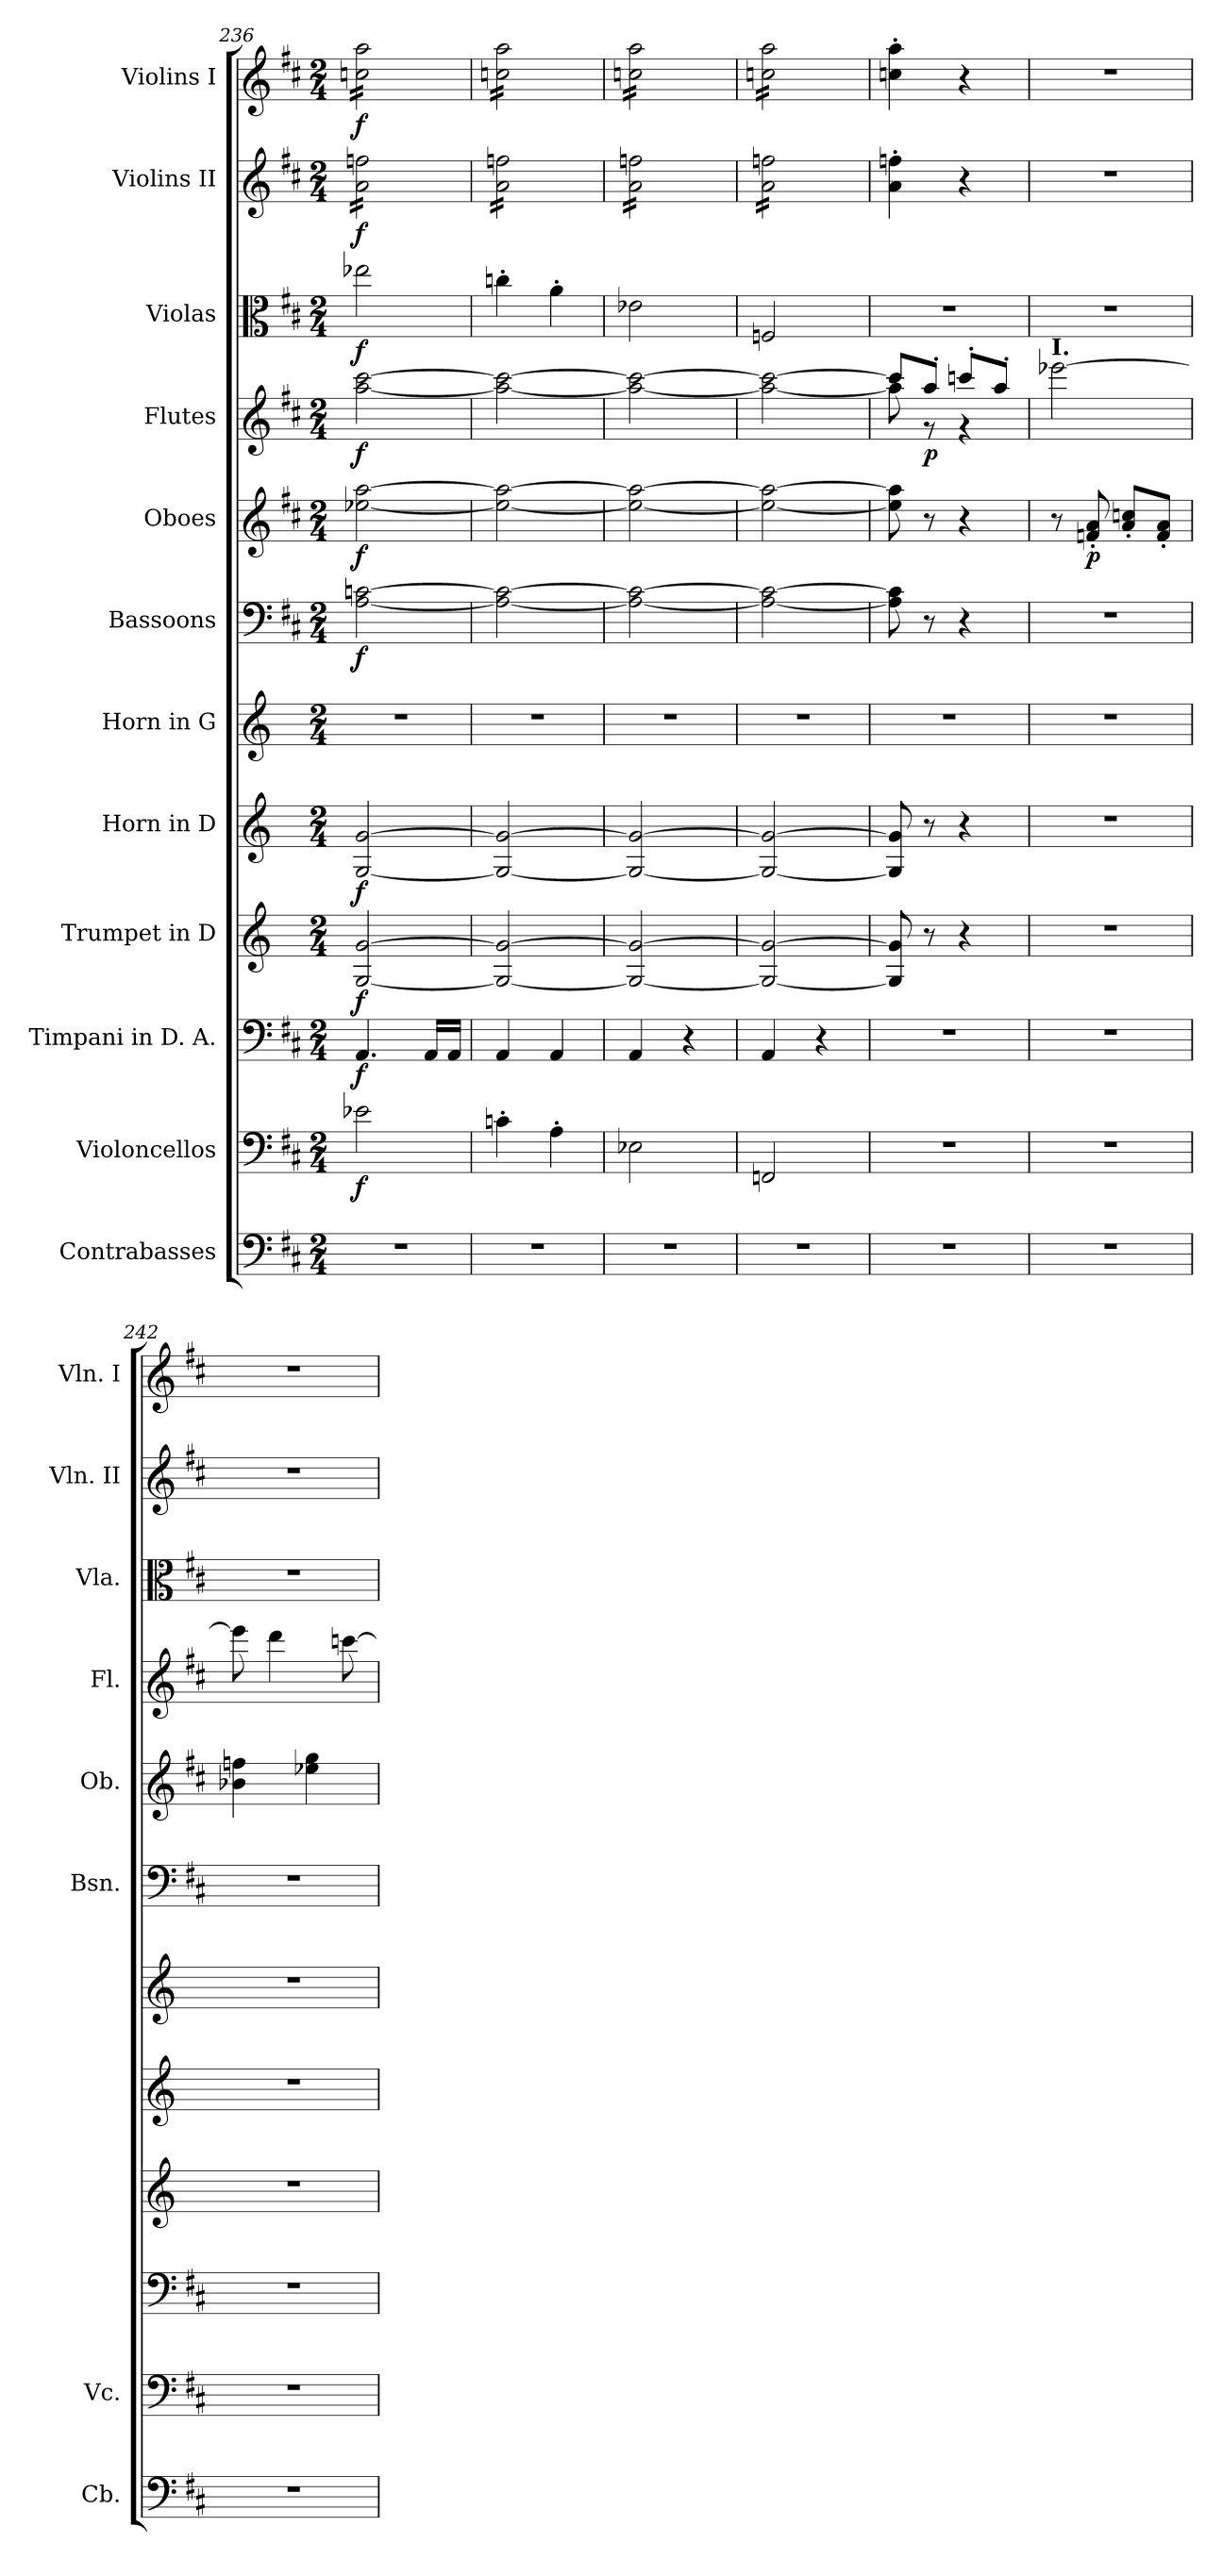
**kern	**kern	**dynam	**kern	**dynam	**kern	**dynam	**kern	**dynam	**kern	**kern	**dynam	**kern	**dynam	**kern	**dynam	**kern	**dynam	**kern	**dynam	**kern	**dynam
*part12	*part11	*part11	*part10	*part10	*part9	*part9	*part8	*part8	*part7	*part6	*part6	*part5	*part5	*part4	*part4	*part3	*part3	*part2	*part2	*part1	*part1
*staff12	*staff11	*staff11	*staff10	*staff10	*staff9	*staff9	*staff8	*staff8	*staff7	*staff6	*staff6	*staff5	*staff5	*staff4	*staff4	*staff3	*staff3	*staff2	*staff2	*staff1	*staff1
*I"Contrabasses	*I"Violoncellos	*	*I"Timpani in D. A.	*	*I"Trumpet in D	*	*I"Horn in D	*	*I"Horn in G	*I"Bassoons	*	*I"Oboes	*	*I"Flutes	*	*I"Violas	*	*I"Violins II	*	*I"Violins I	*
*I'Cb.	*I'Vc.	*	*	*	*	*	*	*	*	*I'Bsn.	*	*I'Ob.	*	*I'Fl.	*	*I'Vla.	*	*I'Vln. II	*	*I'Vln. I	*
*clefF4	*clefF4	*	*clefF4	*	*clefG2	*	*clefG2	*	*clefG2	*clefF4	*	*clefG2	*	*clefG2	*	*clefC3	*	*clefG2	*	*clefG2	*
*ITrd7c12	*	*	*	*	*ITrd-1c-2	*	*ITrd6c10	*	*ITrd3c5	*	*	*	*	*	*	*	*	*	*	*	*
*k[f#c#]	*k[f#c#]	*	*k[f#c#]	*	*k[f#c#]	*	*k[f#c#]	*	*k[f#]	*k[f#c#]	*	*k[f#c#]	*	*k[f#c#]	*	*k[f#c#]	*	*k[f#c#]	*	*k[f#c#]	*
*M2/4	*M2/4	*	*M2/4	*	*M2/4	*	*M2/4	*	*M2/4	*M2/4	*	*M2/4	*	*M2/4	*	*M2/4	*	*M2/4	*	*M2/4	*
=236	=236	=236	=236	=236	=236	=236	=236	=236	=236	=236	=236	=236	=236	=236	=236	=236	=236	=236	=236	=236	=236
!	!	!LO:DY:b	!	!LO:DY:b	!	!LO:DY:b	!	!LO:DY:b	!	!	!LO:DY:b	!	!LO:DY:b	!	!LO:DY:b	!	!LO:DY:b	!	!LO:DY:b	!	!LO:DY:b
*	*	*	*	*	*	*	*	*	*	*	*	*	*	*	*	*	*	*tremolo	*	*	*
*	*	*	*	*	*	*	*	*	*	*	*	*	*	*	*	*	*	*	*	*tremolo	*
2r	2e-X\	f	4.AA/	f	[2A/ [2a/	f	[2AA/ [2A/	f	2r	[2A\ [2cn\	f	[2ee-X\ [2aa\	f	[2aa\ [2ccc#\	f	2ee-X\	f	16a\ 16ffn\LL	f	16ccn\ 16aa\LL	f
.	.	.	.	.	.	.	.	.	.	.	.	.	.	.	.	.	.	16a\ 16ffn\	.	16ccn\ 16aa\	.
.	.	.	.	.	.	.	.	.	.	.	.	.	.	.	.	.	.	16a\ 16ffn\	.	16ccn\ 16aa\	.
.	.	.	.	.	.	.	.	.	.	.	.	.	.	.	.	.	.	16a\ 16ffn\	.	16ccn\ 16aa\	.
.	.	.	.	.	.	.	.	.	.	.	.	.	.	.	.	.	.	16a\ 16ffn\	.	16ccn\ 16aa\	.
.	.	.	.	.	.	.	.	.	.	.	.	.	.	.	.	.	.	16a\ 16ffn\	.	16ccn\ 16aa\	.
.	.	.	16AA/LL	.	.	.	.	.	.	.	.	.	.	.	.	.	.	16a\ 16ffn\	.	16ccn\ 16aa\	.
.	.	.	16AA/JJ	.	.	.	.	.	.	.	.	.	.	.	.	.	.	16a\ 16ffn\JJ	.	16ccn\ 16aa\JJ	.
=237	=237	=237	=237	=237	=237	=237	=237	=237	=237	=237	=237	=237	=237	=237	=237	=237	=237	=237	=237	=237	=237
2r	4cn'\	.	4AA/	.	2A/_ 2a/_	.	2AA/_ 2A/_	.	2r	2A\_ 2c\_	.	2ee-\_ 2aa\_	.	2aa\_ 2ccc#\_	.	4ccn'\	.	16a\ 16ffn\LL	.	16ccn\ 16aa\LL	.
.	.	.	.	.	.	.	.	.	.	.	.	.	.	.	.	.	.	16a\ 16ffn\	.	16ccn\ 16aa\	.
.	.	.	.	.	.	.	.	.	.	.	.	.	.	.	.	.	.	16a\ 16ffn\	.	16ccn\ 16aa\	.
.	.	.	.	.	.	.	.	.	.	.	.	.	.	.	.	.	.	16a\ 16ffn\	.	16ccn\ 16aa\	.
.	4A'\	.	4AA/	.	.	.	.	.	.	.	.	.	.	.	.	4a'\	.	16a\ 16ffn\	.	16ccn\ 16aa\	.
.	.	.	.	.	.	.	.	.	.	.	.	.	.	.	.	.	.	16a\ 16ffn\	.	16ccn\ 16aa\	.
.	.	.	.	.	.	.	.	.	.	.	.	.	.	.	.	.	.	16a\ 16ffn\	.	16ccn\ 16aa\	.
.	.	.	.	.	.	.	.	.	.	.	.	.	.	.	.	.	.	16a\ 16ffn\JJ	.	16ccn\ 16aa\JJ	.
=238	=238	=238	=238	=238	=238	=238	=238	=238	=238	=238	=238	=238	=238	=238	=238	=238	=238	=238	=238	=238	=238
2r	2E-X\	.	4AA/	.	2A/_ 2a/_	.	2AA/_ 2A/_	.	2r	2A\_ 2c\_	.	2ee-\_ 2aa\_	.	2aa\_ 2ccc#\_	.	2e-X\	.	16a\ 16ffn\LL	.	16ccn\ 16aa\LL	.
.	.	.	.	.	.	.	.	.	.	.	.	.	.	.	.	.	.	16a\ 16ffn\	.	16ccn\ 16aa\	.
.	.	.	.	.	.	.	.	.	.	.	.	.	.	.	.	.	.	16a\ 16ffn\	.	16ccn\ 16aa\	.
.	.	.	.	.	.	.	.	.	.	.	.	.	.	.	.	.	.	16a\ 16ffn\	.	16ccn\ 16aa\	.
.	.	.	4r	.	.	.	.	.	.	.	.	.	.	.	.	.	.	16a\ 16ffn\	.	16ccn\ 16aa\	.
.	.	.	.	.	.	.	.	.	.	.	.	.	.	.	.	.	.	16a\ 16ffn\	.	16ccn\ 16aa\	.
.	.	.	.	.	.	.	.	.	.	.	.	.	.	.	.	.	.	16a\ 16ffn\	.	16ccn\ 16aa\	.
.	.	.	.	.	.	.	.	.	.	.	.	.	.	.	.	.	.	16a\ 16ffn\JJ	.	16ccn\ 16aa\JJ	.
=239	=239	=239	=239	=239	=239	=239	=239	=239	=239	=239	=239	=239	=239	=239	=239	=239	=239	=239	=239	=239	=239
2r	2FFn/	.	4AA/	.	2A/_ 2a/_	.	2AA/_ 2A/_	.	2r	2A\_ 2c\_	.	2ee-\_ 2aa\_	.	2aa\_ 2ccc#\_	.	2Fn/	.	16a\ 16ffn\LL	.	16ccn\ 16aa\LL	.
.	.	.	.	.	.	.	.	.	.	.	.	.	.	.	.	.	.	16a\ 16ffn\	.	16ccn\ 16aa\	.
.	.	.	.	.	.	.	.	.	.	.	.	.	.	.	.	.	.	16a\ 16ffn\	.	16ccn\ 16aa\	.
.	.	.	.	.	.	.	.	.	.	.	.	.	.	.	.	.	.	16a\ 16ffn\	.	16ccn\ 16aa\	.
.	.	.	4r	.	.	.	.	.	.	.	.	.	.	.	.	.	.	16a\ 16ffn\	.	16ccn\ 16aa\	.
.	.	.	.	.	.	.	.	.	.	.	.	.	.	.	.	.	.	16a\ 16ffn\	.	16ccn\ 16aa\	.
.	.	.	.	.	.	.	.	.	.	.	.	.	.	.	.	.	.	16a\ 16ffn\	.	16ccn\ 16aa\	.
.	.	.	.	.	.	.	.	.	.	.	.	.	.	.	.	.	.	16a\ 16ffn\JJ	.	16ccn\ 16aa\JJ	.
*	*	*	*	*	*	*	*	*	*	*	*	*	*	*	*	*	*	*	*	*Xtremolo	*
*	*	*	*	*	*	*	*	*	*	*	*	*	*	*	*	*	*	*Xtremolo	*	*	*
=240	=240	=240	=240	=240	=240	=240	=240	=240	=240	=240	=240	=240	=240	=240	=240	=240	=240	=240	=240	=240	=240
*	*	*	*	*	*	*	*	*	*	*	*	*	*	*^	*	*	*	*	*	*	*
2r	2r	.	2r	.	8A/] 8a/]	.	8AA/] 8A/]	.	2r	8A\] 8c\]	.	8ee-\] 8aa\]	.	8ccc#/L]	8aa\]	.	2r	.	4a\' 4ffn\'	.	4ccn\' 4aa\'	.
!	!	!	!	!	!	!	!	!	!	!	!	!	!	!	!	!LO:DY:b	!	!	!	!	!	!
.	.	.	.	.	8r	.	8r	.	.	8r	.	8r	.	8aa'/J	8r	p	.	.	.	.	.	.
.	.	.	.	.	4r	.	4r	.	.	4r	.	4r	.	8cccn'/L	4r	.	.	.	4r	.	4r	.
.	.	.	.	.	.	.	.	.	.	.	.	.	.	8aa'/J	.	.	.	.	.	.	.	.
*	*	*	*	*	*	*	*	*	*	*	*	*	*	*v	*v	*	*	*	*	*	*	*
!!LO:PB:g=z
=241	=241	=241	=241	=241	=241	=241	=241	=241	=241	=241	=241	=241	=241	=241	=241	=241	=241	=241	=241	=241	=241
!	!	!	!	!	!	!	!	!	!	!	!	!	!	!LO:TX:a:B:t=I.	!	!	!	!	!	!	!
2r	2r	.	2r	.	2r	.	2r	.	2r	2r	.	8r	.	[2eee-X\	.	2r	.	2r	.	2r	.
!	!	!	!	!	!	!	!	!	!	!	!	!	!LO:DY:b	!	!	!	!	!	!	!	!
.	.	.	.	.	.	.	.	.	.	.	.	8fn/' 8a/'	p	.	.	.	.	.	.	.	.
.	.	.	.	.	.	.	.	.	.	.	.	8a/' 8ccn/'L	.	.	.	.	.	.	.	.	.
.	.	.	.	.	.	.	.	.	.	.	.	8f/' 8a/'J	.	.	.	.	.	.	.	.	.
=242	=242	=242	=242	=242	=242	=242	=242	=242	=242	=242	=242	=242	=242	=242	=242	=242	=242	=242	=242	=242	=242
2r	2r	.	2r	.	2r	.	2r	.	2r	2r	.	4b-X\ 4ffn\	.	8eee-\]	.	2r	.	2r	.	2r	.
.	.	.	.	.	.	.	.	.	.	.	.	.	.	4ddd\	.	.	.	.	.	.	.
.	.	.	.	.	.	.	.	.	.	.	.	4ee-X\ 4gg\	.	.	.	.	.	.	.	.	.
.	.	.	.	.	.	.	.	.	.	.	.	.	.	[8cccn\	.	.	.	.	.	.	.
=	=	=	=	=	=	=	=	=	=	=	=	=	=	=	=	=	=	=	=	=	=
*-	*-	*-	*-	*-	*-	*-	*-	*-	*-	*-	*-	*-	*-	*-	*-	*-	*-	*-	*-	*-	*-
